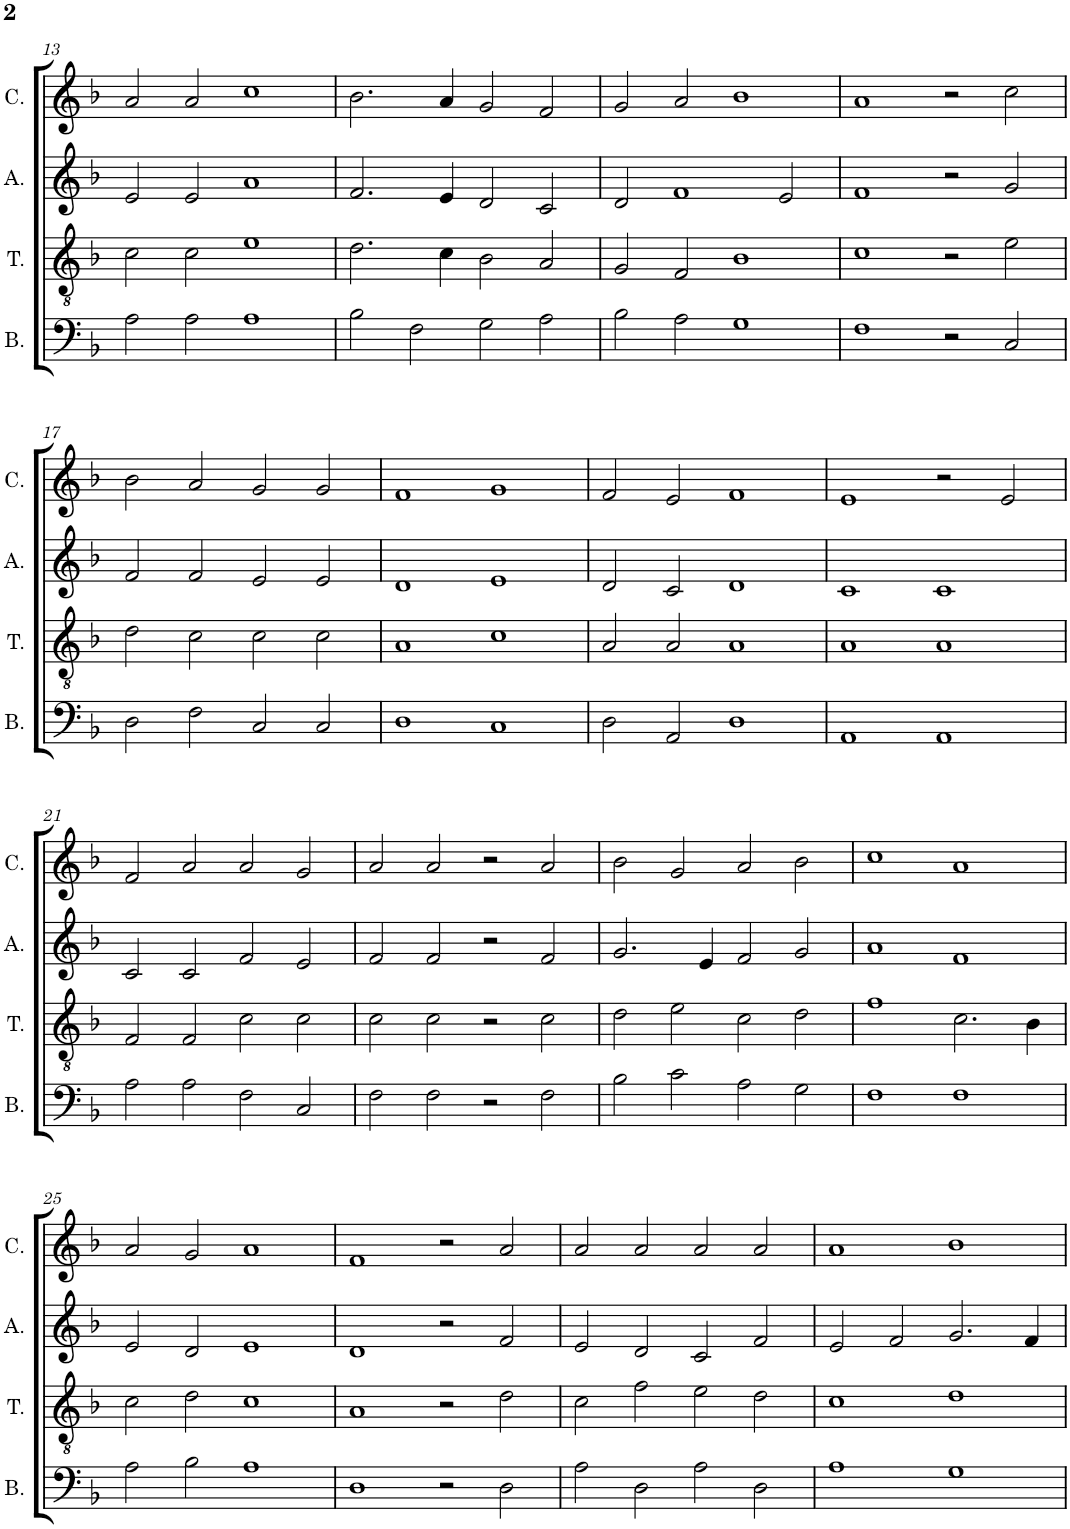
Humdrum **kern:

**kern	**kern	**kern	**kern
*part4	*part3	*part2	*part1
*staff4	*staff3	*staff2	*staff1
*I"Bassus	*I"Tenor	*I"Altus	*I"Cantus
*I'B.	*I'T.	*I'A.	*I'C.
!!LO:PB:g=z
*clefF4	*clefGv2	*clefG2	*clefG2
*k[b-]	*k[b-]	*k[b-]	*k[b-]
*M2/1	*M2/1	*M2/1	*M2/1
=13	=13	=13	=13
2A\	2c\	2e/	2a/
2A\	2c\	2e/	2a/
1A	1e	1a	1cc
=14	=14	=14	=14
2B-\	2.d\	2.f/	2.b-\
2F\	.	.	.
.	4c\	4e/	4a/
2G\	2B-\	2d/	2g/
2A\	2A/	2c/	2f/
=15	=15	=15	=15
2B-\	2G/	2d/	2g/
2A\	2F/	1f	2a/
1G	1B-	.	1b-
.	.	2e/	.
=16	=16	=16	=16
1F	1c	1f	1a
2r	2r	2r	2r
2C/	2e\	2g/	2cc\
!!LO:LB:g=z
=17	=17	=17	=17
2D\	2d\	2f/	2b-\
2F\	2c\	2f/	2a/
2C/	2c\	2e/	2g/
2C/	2c\	2e/	2g/
=18	=18	=18	=18
1D	1A	1d	1f
1C	1c	1e	1g
=19	=19	=19	=19
2D\	2A/	2d/	2f/
2AA/	2A/	2c/	2e/
1D	1A	1d	1f
=20	=20	=20	=20
1AA	1A	1c	1e
1AA	1A	1c	2r
.	.	.	2e/
!!LO:LB:g=z
=21	=21	=21	=21
2A\	2F/	2c/	2f/
2A\	2F/	2c/	2a/
2F\	2c\	2f/	2a/
2C/	2c\	2e/	2g/
=22	=22	=22	=22
2F\	2c\	2f/	2a/
2F\	2c\	2f/	2a/
2r	2r	2r	2r
2F\	2c\	2f/	2a/
=23	=23	=23	=23
2B-\	2d\	2.g/	2b-\
2c\	2e\	.	2g/
.	.	4e/	.
2A\	2c\	2f/	2a/
2G\	2d\	2g/	2b-\
=24	=24	=24	=24
1F	1f	1a	1cc
1F	2.c\	1f	1a
.	4B-\	.	.
!!LO:LB:g=z
=25	=25	=25	=25
2A\	2c\	2e/	2a/
2B-\	2d\	2d/	2g/
1A	1c	1e	1a
=26	=26	=26	=26
1D	1A	1d	1f
2r	2r	2r	2r
2D\	2d\	2f/	2a/
=27	=27	=27	=27
2A\	2c\	2e/	2a/
2D\	2f\	2d/	2a/
2A\	2e\	2c/	2a/
2D\	2d\	2f/	2a/
=28	=28	=28	=28
1A	1c	2e/	1a
.	.	2f/	.
1G	1d	2.g/	1b-
.	.	4f/	.
=	=	=	=
*-	*-	*-	*-
